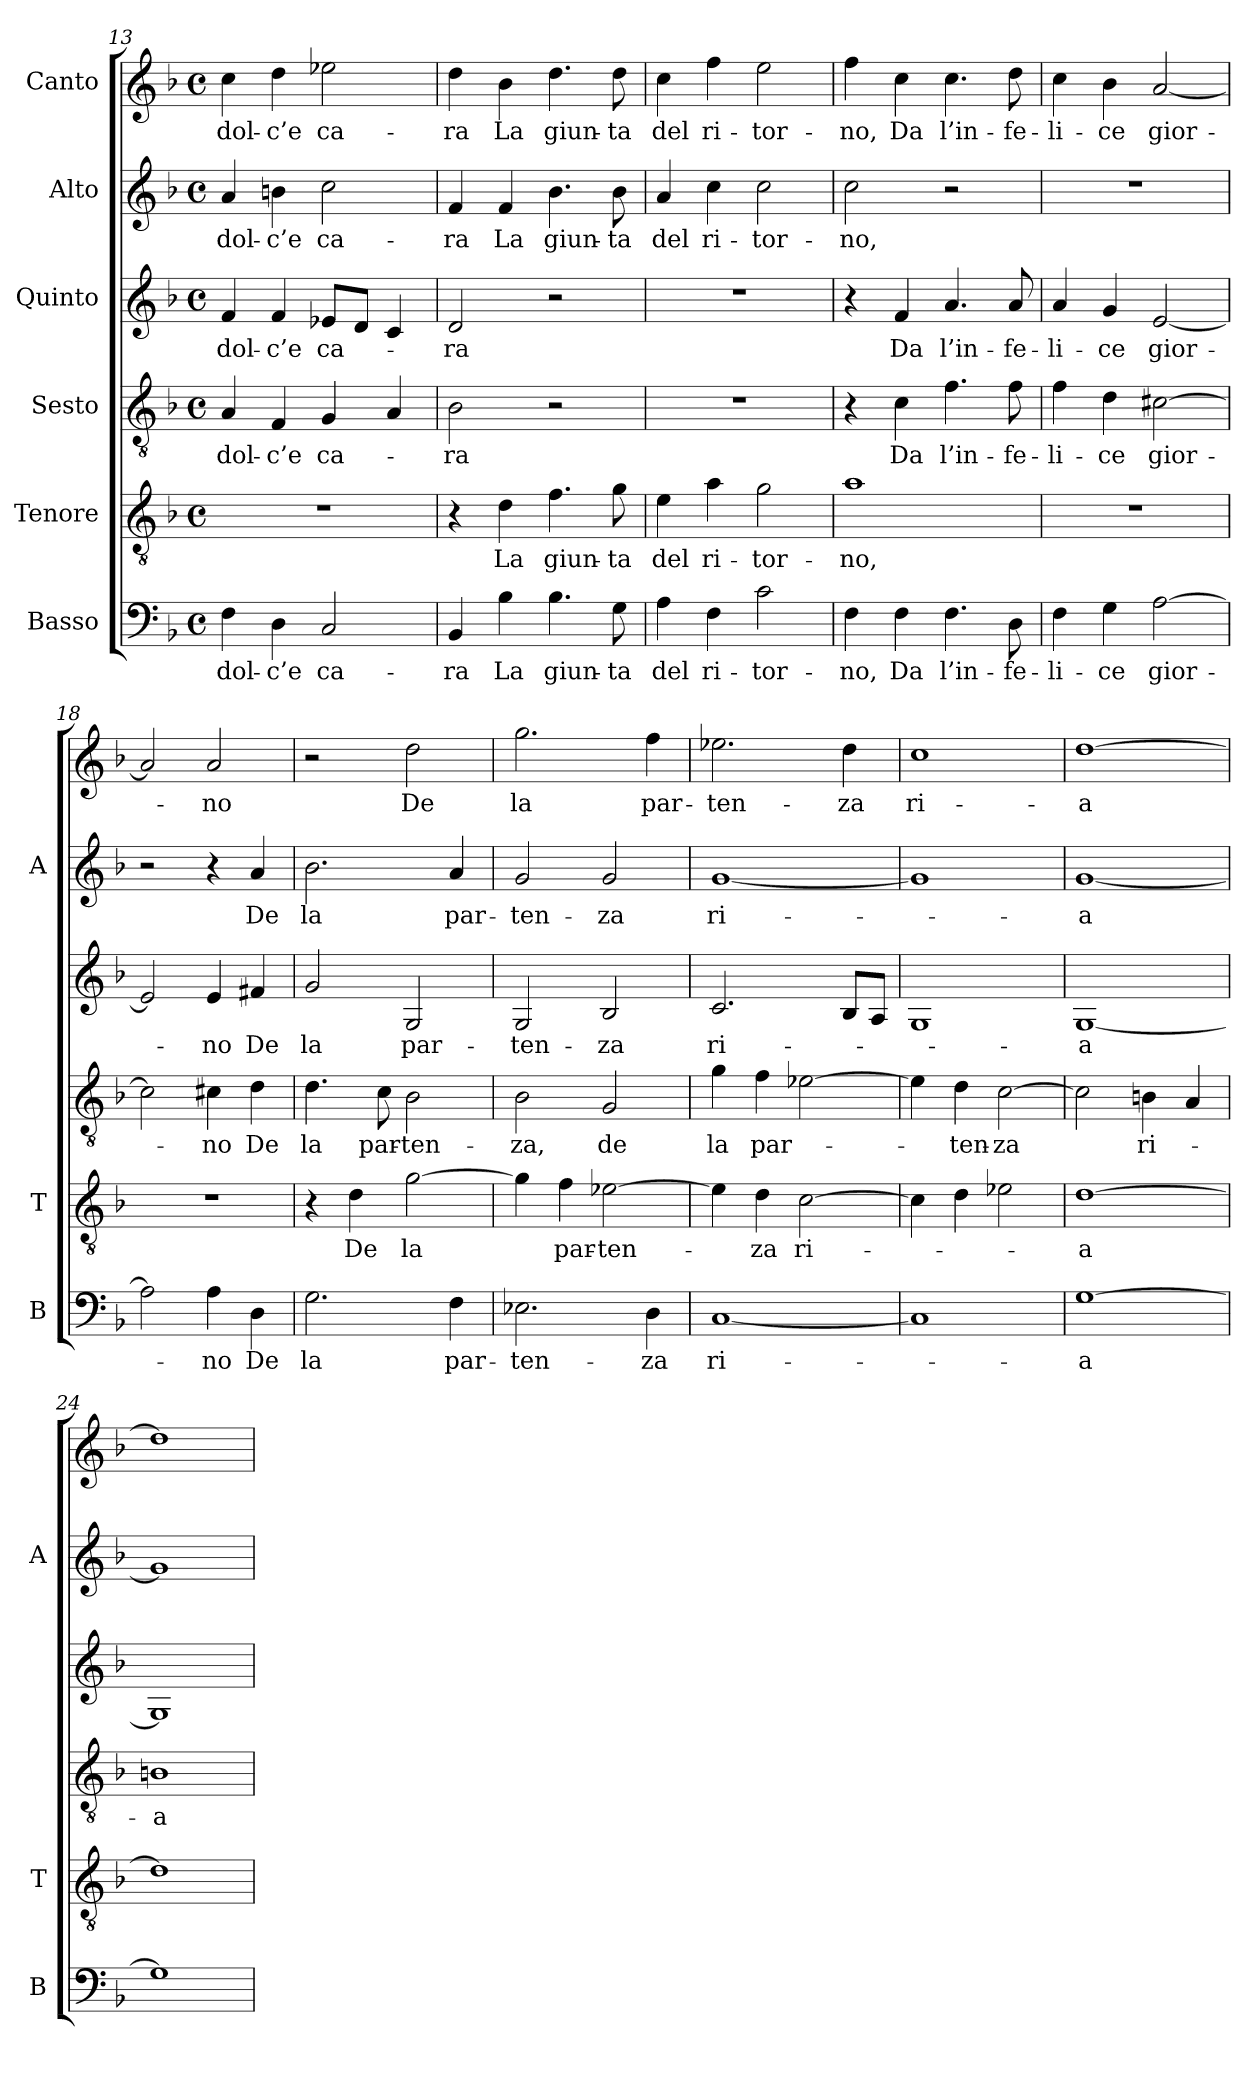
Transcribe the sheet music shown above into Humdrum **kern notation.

**kern	**text	**kern	**text	**kern	**text	**kern	**text	**kern	**text	**kern	**text
*part6	*part6	*part5	*part5	*part4	*part4	*part3	*part3	*part2	*part2	*part1	*part1
*staff6	*staff6	*staff5	*staff5	*staff4	*staff4	*staff3	*staff3	*staff2	*staff2	*staff1	*staff1
*I"Basso	*	*I"Tenore	*	*I"Sesto	*	*I"Quinto	*	*I"Alto	*	*I"Canto	*
*I'B	*	*I'T	*	*	*	*	*	*I'A	*	*	*
*clefF4	*	*clefGv2	*	*clefGv2	*	*clefG2	*	*clefG2	*	*clefG2	*
*k[b-]	*	*k[b-]	*	*k[b-]	*	*k[b-]	*	*k[b-]	*	*k[b-]	*
*F:	*	*F:	*	*F:	*	*F:	*	*F:	*	*F:	*
*M4/4	*	*M4/4	*	*M4/4	*	*M4/4	*	*M4/4	*	*M4/4	*
*met(c)	*	*met(c)	*	*met(c)	*	*met(c)	*	*met(c)	*	*met(c)	*
=13	=13	=13	=13	=13	=13	=13	=13	=13	=13	=13	=13
4F	dol-	1r	.	4A	dol-	4f	dol-	4a	dol-	4cc	dol-
4D	-c’e	.	.	4F	-c’e	4f	-c’e	4bn	-c’e	4dd	-c’e
2C	ca-	.	.	4G	ca-	8e-XL	ca-	2cc	ca-	2ee-X	ca-
.	.	.	.	.	.	8dJ	.	.	.	.	.
.	.	.	.	4A	.	4c	.	.	.	.	.
=14	=14	=14	=14	=14	=14	=14	=14	=14	=14	=14	=14
4BB-	-ra	4r	.	2B-	-ra	2d	-ra	4f	-ra	4dd	-ra
4B-	-La	4d	-La	.	.	.	.	4f	-La	4b-	-La
4.B-	giun-	4.f	giun-	2r	.	2r	.	4.b-	giun-	4.dd	giun-
8G	-ta	8g	-ta	.	.	.	.	8b-	-ta	8dd	-ta
=15	=15	=15	=15	=15	=15	=15	=15	=15	=15	=15	=15
4A	-del	4e	-del	1r	.	1r	.	4a	-del	4cc	-del
4F	ri-	4a	ri-	.	.	.	.	4cc	ri-	4ff	ri-
2c	tor-	2g	tor-	.	.	.	.	2cc	tor-	2ee	tor-
=16	=16	=16	=16	=16	=16	=16	=16	=16	=16	=16	=16
4F	-no,	1a	-no,	4r	.	4r	.	2cc	-no,	4ff	-no,
4F	-Da	.	.	4c	-Da	4f	-Da	.	.	4cc	-Da
4.F	l’in-	.	.	4.f	l’in-	4.a	l’in-	2r	.	4.cc	l’in-
8D	fe-	.	.	8f	fe-	8a	fe-	.	.	8dd	fe-
=17	=17	=17	=17	=17	=17	=17	=17	=17	=17	=17	=17
4F	li-	1r	.	4f	li-	4a	li-	1r	.	4cc	li-
4G	-ce	.	.	4d	-ce	4g	-ce	.	.	4b-	-ce
[2A	gior-	.	.	[2c#X	gior-	[2e	gior-	.	.	[2a	gior-
=18	=18	=18	=18	=18	=18	=18	=18	=18	=18	=18	=18
2A]	.	1r	.	2c#]	.	2e]	.	2r	.	2a]	.
4A	-no	.	.	4c#X	-no	4e	-no	4r	.	2a	-no
4D	-De	.	.	4d	-De	4f#X	-De	4a	-De	.	.
=19	=19	=19	=19	=19	=19	=19	=19	=19	=19	=19	=19
2.G	-la	4r	.	4.d	-la	2g	-la	2.b-	-la	2r	.
.	.	4d	-De	.	.	.	.	.	.	.	.
.	.	.	.	8c	par-	.	.	.	.	.	.
.	.	[2g	-la	2B-	ten-	2G	par-	.	.	2dd	-De
4F	par-	.	.	.	.	.	.	4a	par-	.	.
=20	=20	=20	=20	=20	=20	=20	=20	=20	=20	=20	=20
2.E-X	ten-	4g]	.	2B-	-za,	2G	ten-	2g	ten-	2.gg	-la
.	.	4f	par-	.	.	.	.	.	.	.	.
.	.	[2e-X	ten-	2G	-de	2B-	-za	2g	-za	.	.
4D	-za	.	.	.	.	.	.	.	.	4ff	par-
=21	=21	=21	=21	=21	=21	=21	=21	=21	=21	=21	=21
[1C	ri-	4e-]	.	4g	-la	2.c	ri-	[1g	ri-	2.ee-X	ten-
.	.	4d	-za	4f	par-	.	.	.	.	.	.
.	.	[2c	ri-	[2e-X	.	.	.	.	.	.	.
.	.	.	.	.	.	8B-L	.	.	.	4dd	-za
.	.	.	.	.	.	8AJ	.	.	.	.	.
=22	=22	=22	=22	=22	=22	=22	=22	=22	=22	=22	=22
1C]	.	4c]	.	4e-]	.	1G	.	1g]	.	1cc	ri-
.	.	4d	.	4d	ten-	.	.	.	.	.	.
.	.	2e-X	.	[2c	-za	.	.	.	.	.	.
=23	=23	=23	=23	=23	=23	=23	=23	=23	=23	=23	=23
[1G	-a	[1d	-a	2c]	.	[1G	-a	[1g	-a	[1dd	-a
.	.	.	.	4Bn	ri-	.	.	.	.	.	.
.	.	.	.	4A	.	.	.	.	.	.	.
=24	=24	=24	=24	=24	=24	=24	=24	=24	=24	=24	=24
1G]	.	1d]	.	1Bn	-a	1G]	.	1g]	.	1dd]	.
=	=	=	=	=	=	=	=	=	=	=	=
*-	*-	*-	*-	*-	*-	*-	*-	*-	*-	*-	*-
